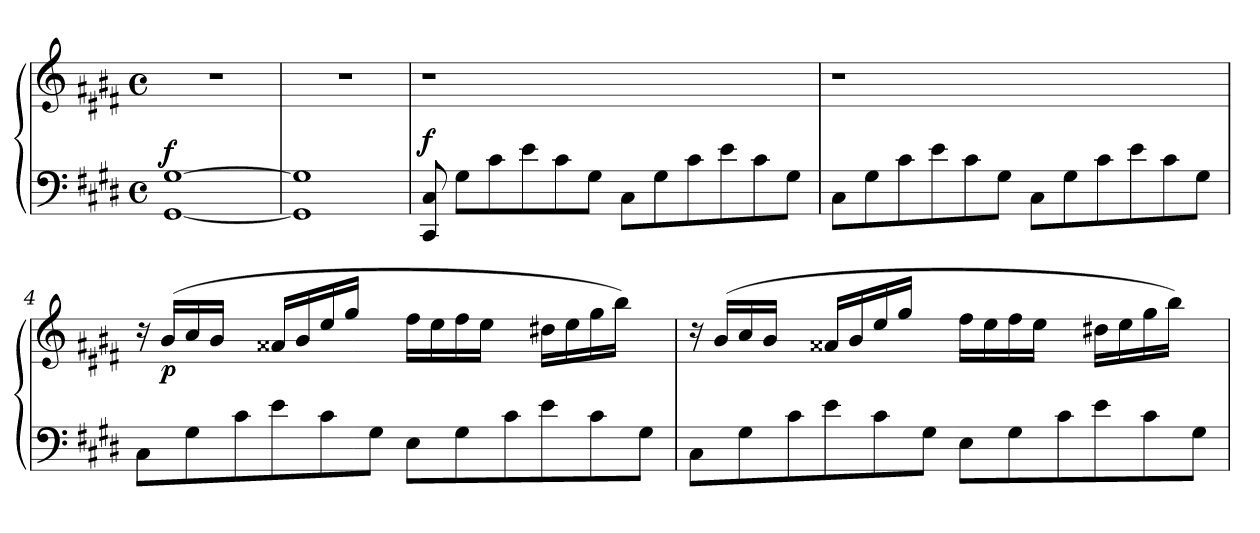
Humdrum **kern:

**kern	**kern	**dynam
*part1	*part1	*part1
*staff2	*staff1	*staff1/2
*clefF4	*clefG3	*
*k[f#c#g#d#]	*k[f#c#g#d#]	*
*M4/4	*M4/4	*
*met(c)	*met(c)	*
=	=	=
*^	*	*
!	!	!	!LO:DY:a=2
[>1G#	[<1GG#	1r	f
=1	=1	=1	=1
1G#]	1GG#]	1r	.
=2	=2	=2	=2
!	!	!	!LO:DY:a=2
*v	*v	*	*
8CC#/ 8C#/	1r	f
8G#\L	.	.
8c#\	.	.
8e\	.	.
8c#\	.	.
8G#\J	.	.
8C#\L	.	.
8G#\	.	.
8c#\	2ryy	.
8e\	.	.
8c#\	.	.
8G#\J	.	.
=3	=3	=3
8C#\L	1r	.
8G#\	.	.
8c#\	.	.
8e\	.	.
8c#\	.	.
8G#\J	.	.
8C#\L	.	.
8G#\	.	.
8c#\	2ryy	.
8e\	.	.
8c#\	.	.
8G#\J	.	.
!!LO:LB:g=z
=4	=4	=4
8C#\L	16ra	.
!	!	!LO:DY:b
.	(>16g#/LL	p
8G#\	16a/	.
.	16g#/JJ	.
8c#\	8ryy	.
8e\	16f##X/LL	.
.	16g#/	.
8c#\	16cc#/	.
.	16ee/JJ	.
8G#\J	8ryy	.
8E\L	16dd#\LL	.
.	16cc#\	.
8G#\	16dd#\	.
.	16cc#\JJ	.
8c#\	8ryy	.
8e\	16b#X\LL	.
.	16cc#\	.
8c#\	16ee\	.
.	16gg#\JJ)	.
8G#\J	8ryy	.
=5	=5	=5
8C#\L	16ra	.
.	(>16g#/LL	.
8G#\	16a/	.
.	16g#/JJ	.
8c#\	8ryy	.
8e\	16f##X/LL	.
.	16g#/	.
8c#\	16cc#/	.
.	16ee/JJ	.
8G#\J	8ryy	.
8E\L	16dd#\LL	.
.	16cc#\	.
8G#\	16dd#\	.
.	16cc#\JJ	.
8c#\	8ryy	.
8e\	16b#X\LL	.
.	16cc#\	.
8c#\	16ee\	.
.	16gg#\JJ)	.
8G#\J	8ryy	.
=	=	=
*-	*-	*-
